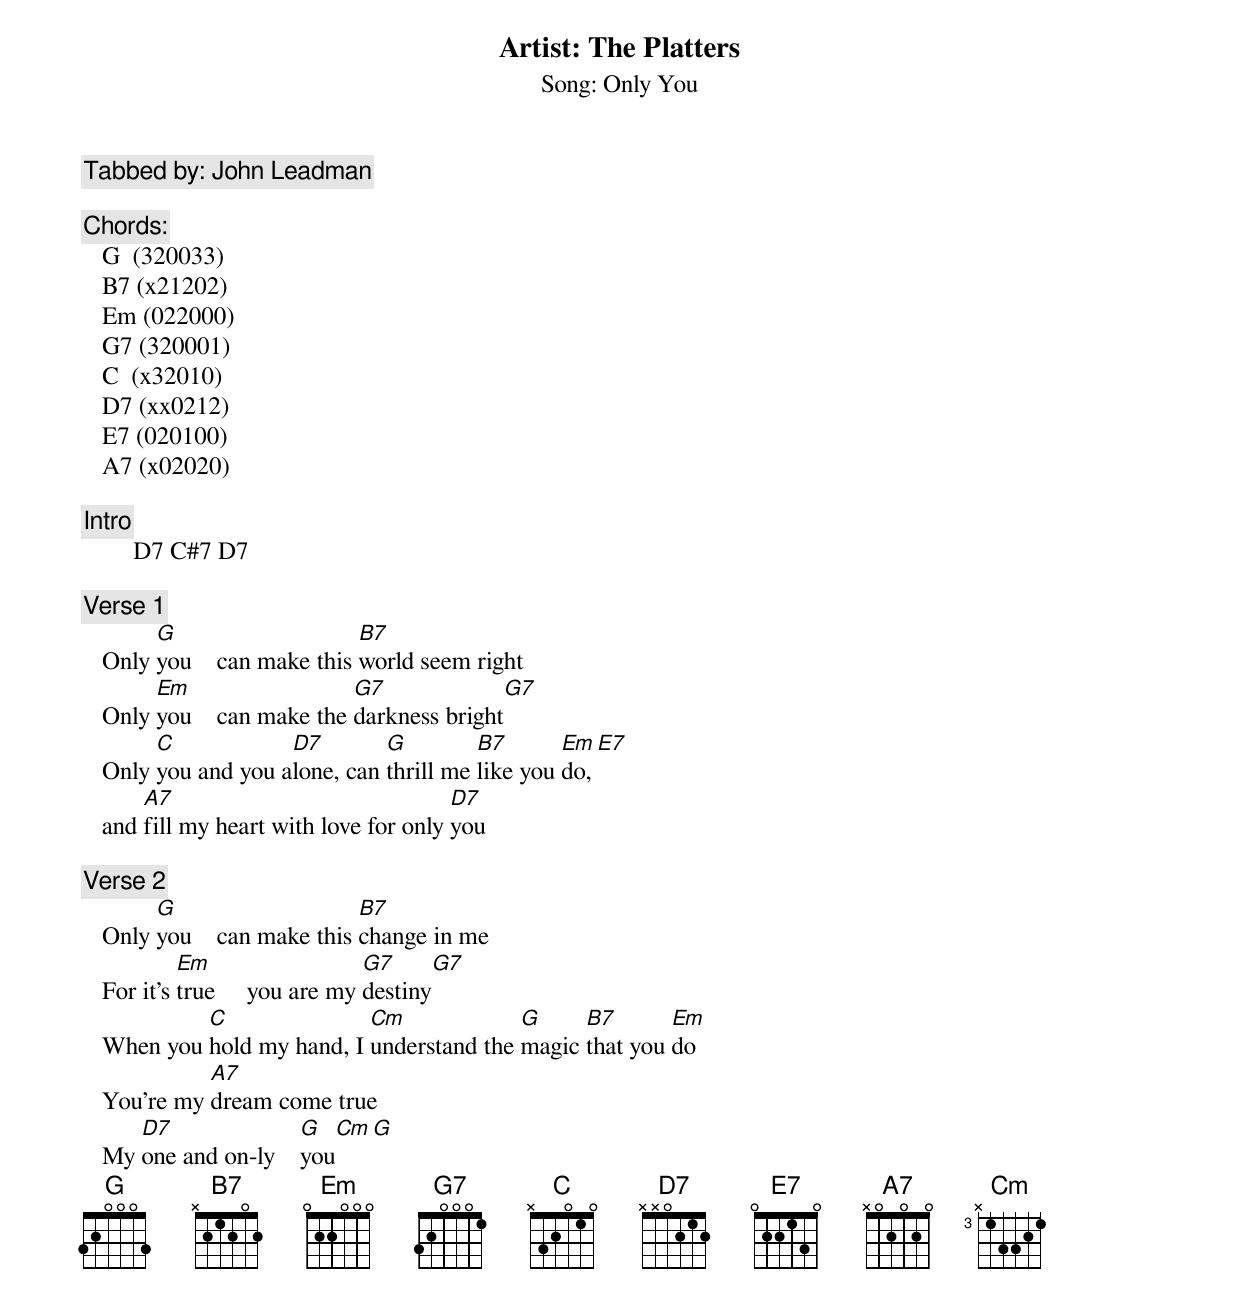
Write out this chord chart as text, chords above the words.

Artist: The Platters
Song: Only You
Tabbed by: John Leadman

Chords:
   G  (320033)
   B7 (x21202)
   Em (022000)
   G7 (320001)
   C  (x32010)
   D7 (xx0212)
   E7 (020100)
   A7 (x02020)

[Intro]
        D7 C#7 D7

[Verse 1]
        G                    B7
   Only you    can make this world seem right
        Em                  G7              G7
   Only you    can make the darkness bright
        C            D7        G         B7       Em    E7
   Only you and you alone, can thrill me like you do,
       A7                               D7
   and fill my heart with love for only you

[Verse 2]
        G                    B7
   Only you    can make this change in me
            Em                  G7        G7
   For it's true     you are my destiny
            C               Cm             G     B7       Em
   When you hold my hand, I understand the magic that you do
             A7
   You're my dream come true
      D7               G    Cm   G
   My one and on-ly    you
